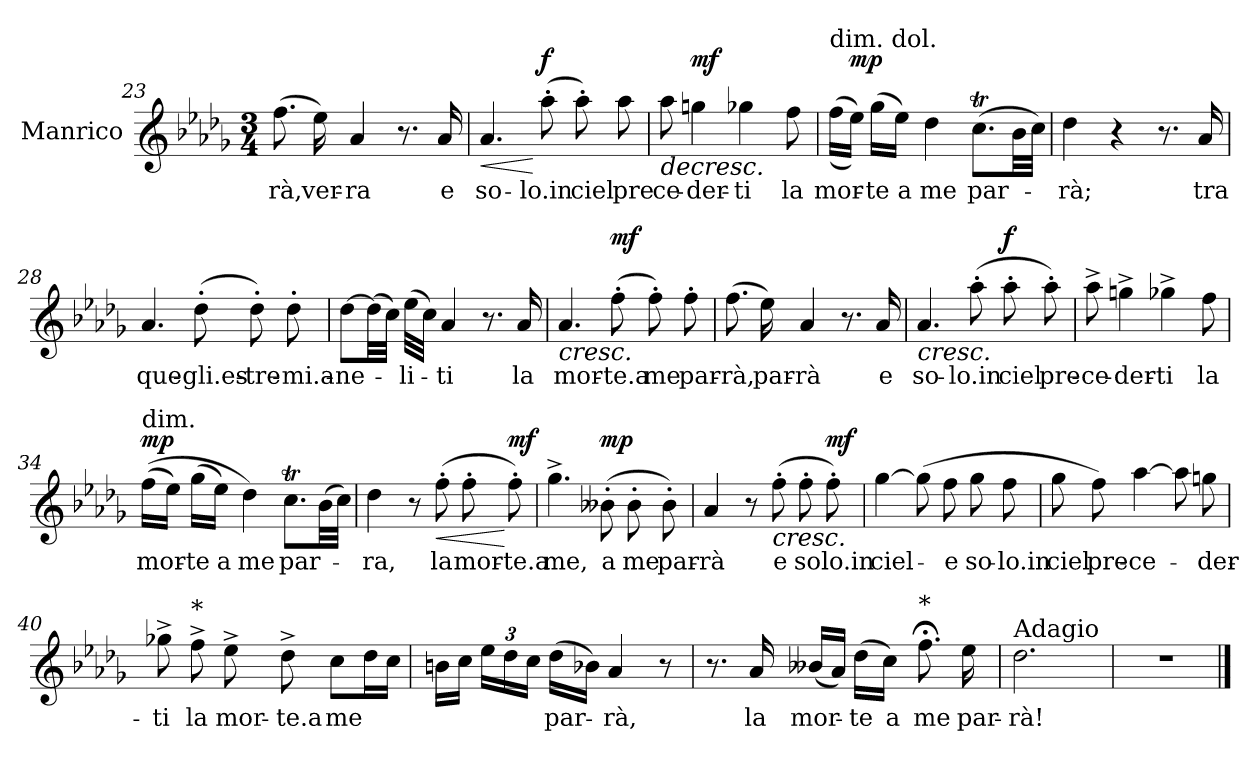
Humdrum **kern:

**kern	**text	**dynam
*part1	*part1	*part1
*staff1	*staff1	*staff1
*I"Manrico	*	*
*I'Manrico	*	*
!!LO:LB:g=z
*clefG2	*	*
*k[b-e-a-d-g-]	*	*
*D-:	*	*
*M3/4	*	*
=23	=23	=23
(8.ff\	-rà,	.
16ee-\)	ver-	.
4a-/	-ra	.
8.r	.	.
16a-/	e	.
=24	=24	=24
!	!	!LO:HP:b
4.a-/	so-	<
!	!	!LO:DY:n=1:a
(8aa-'\	-lo.in	[ f
8aa-'\)	ciel	.
8aa-\	pre	.
!!LO:PB:g=z
=25	=25	=25
!	!	!LO:HP:b
8aa-\	ce-	>
!	!	!LO:DY:a
4ggn\	-der-	mf
4gg-X\	-ti	.
8ff\	la	]
=26	=26	=26
!LO:TX:a:t=dim. dol.	!	!
((16ff\LL	mor-	.
!	!	!LO:DY:a
16ee-\JJ))	.	mp
(16gg-\LL	-te	.
16ee-\JJ)	a	.
4dd-\	me	.
(8.cct\L	par-	.
32b-\LL	.	.
32cc\JJJ)	.	.
!!LO:LB:g=z
=27	=27	=27
4dd-\	-rà;	.
4r	.	.
8.r	.	.
16a-/	tra	.
=28	=28	=28
4.a-/	que-	.
(8dd-'\	-gli.es-	.
8dd-'\)	-tre-	.
8dd-'\	-mi.a-	.
!!LO:LB:g=z
=29	=29	=29
[8dd-\L	-ne-	.
(32dd-\LL]	.	.
32cc\JJJ)	.	.
(32ee-\LLL	-li-	.
32cc\JJJ)	.	.
4a-/	-ti	.
8.r	.	.
16a-/	la	.
=30	=30	=30
!	!	!LO:HP:b
4.a-/	mor-	<
!	!	!LO:DY:a
(8ff'\	-te.a	mf
8ff'\)	me	.
8ff'\	par-	.
.	.	[
!!LO:PB:g=z
=31	=31	=31
(8.ff\	-rà,	.
16ee-\)	par-	.
4a-/	-rà	.
8.r	.	.
16a-/	e	.
=32	=32	=32
!	!	!LO:HP:b
4.a-/	so-	<
(8aa-'\	-lo.in	.
!	!	!LO:DY:a
8aa-'\	ciel	f
8aa-'\)	pre-	[
!!LO:LB:g=z
=33	=33	=33
8aa-^\	-ce-	.
4ggn^\	-der-	.
4gg-X^\	-ti	.
8ff\	la	.
=34	=34	=34
!LO:TX:a:t=dim.	!	!
!	!	!LO:DY:a
((16ff\LL	mor-	mp
16ee-\JJ)	.	.
(16gg-\LL	-te	.
16ee-\JJ)	a	.
4dd-\)	me	.
8.cct\L	par-	.
(32b-\LL	.	.
32cc\JJJ)	.	.
!!LO:LB:g=z
=35	=35	=35
4dd-\	-ra,	.
8r	.	.
!	!	!LO:HP:b
(8ff'\	la	<
8ff'\	mor-	.
!	!	!LO:DY:n=1:a
8ff'\)	-te.a	[ mf
=36	=36	=36
4.gg-^\	me,	.
!	!	!LO:DY:a
(8b--X'\	a	mp
8b--'\	me	.
8b--'\)	par-	.
!!LO:PB:g=z
=37	=37	=37
4a-/	-rà	.
8r	.	.
!	!	!LO:HP:b
(8ff'\	e	<
8ff'\	so	.
!	!	!LO:DY:a
8ff'\)	lo.in	mf
.	.	[
=38	=38	=38
[4gg-\	ciel-	.
(8gg-\]	.	.
8ff\	-e	.
8gg-\	so-	.
8ff\	-lo.in	.
=39	=39	=39
8gg-\	ciel	.
8ff\)	pre-	.
[4aa-\	-ce-	.
8aa-\]	.	.
8ggn\	-der-	.
!!LO:LB:g=z
=40	=40	=40
8gg-X^\	-ti	.
!LO:TX:a:t=*	!	!
8ff^\	la	.
8ee-^\	mor-	.
8dd-^\	-te.a	.
8cc\L	me	.
16dd-\L	.	.
16cc\JJ	.	.
=41	=41	=41
16bn\LL	.	.
16cc\JJ	.	.
*Xbrackettup	*	*
24ee-\LL	.	.
24dd-\	.	.
24cc\JJ	.	.
(16dd-\LL	par-	.
16b-X\JJ)	.	.
4a-/	-rà,	.
8r	.	.
=42	=42	=42
8.r	.	.
16a-/	la	.
(16b--X/LL	mor-	.
16a-/JJ)	.	.
(16dd-\LL	-te	.
16cc\JJ)	a	.
!LO:TX:a:t=*	!	!
8.ff;<\	me	.
16ee-\	par-	.
!!LO:LB:g=z
=43	=43	=43
!LO:TX:a:t=Adagio	!	!
2.dd-\	-rà!	.
=44	=44	=44
2.r	.	.
==	==	==
*-	*-	*-
